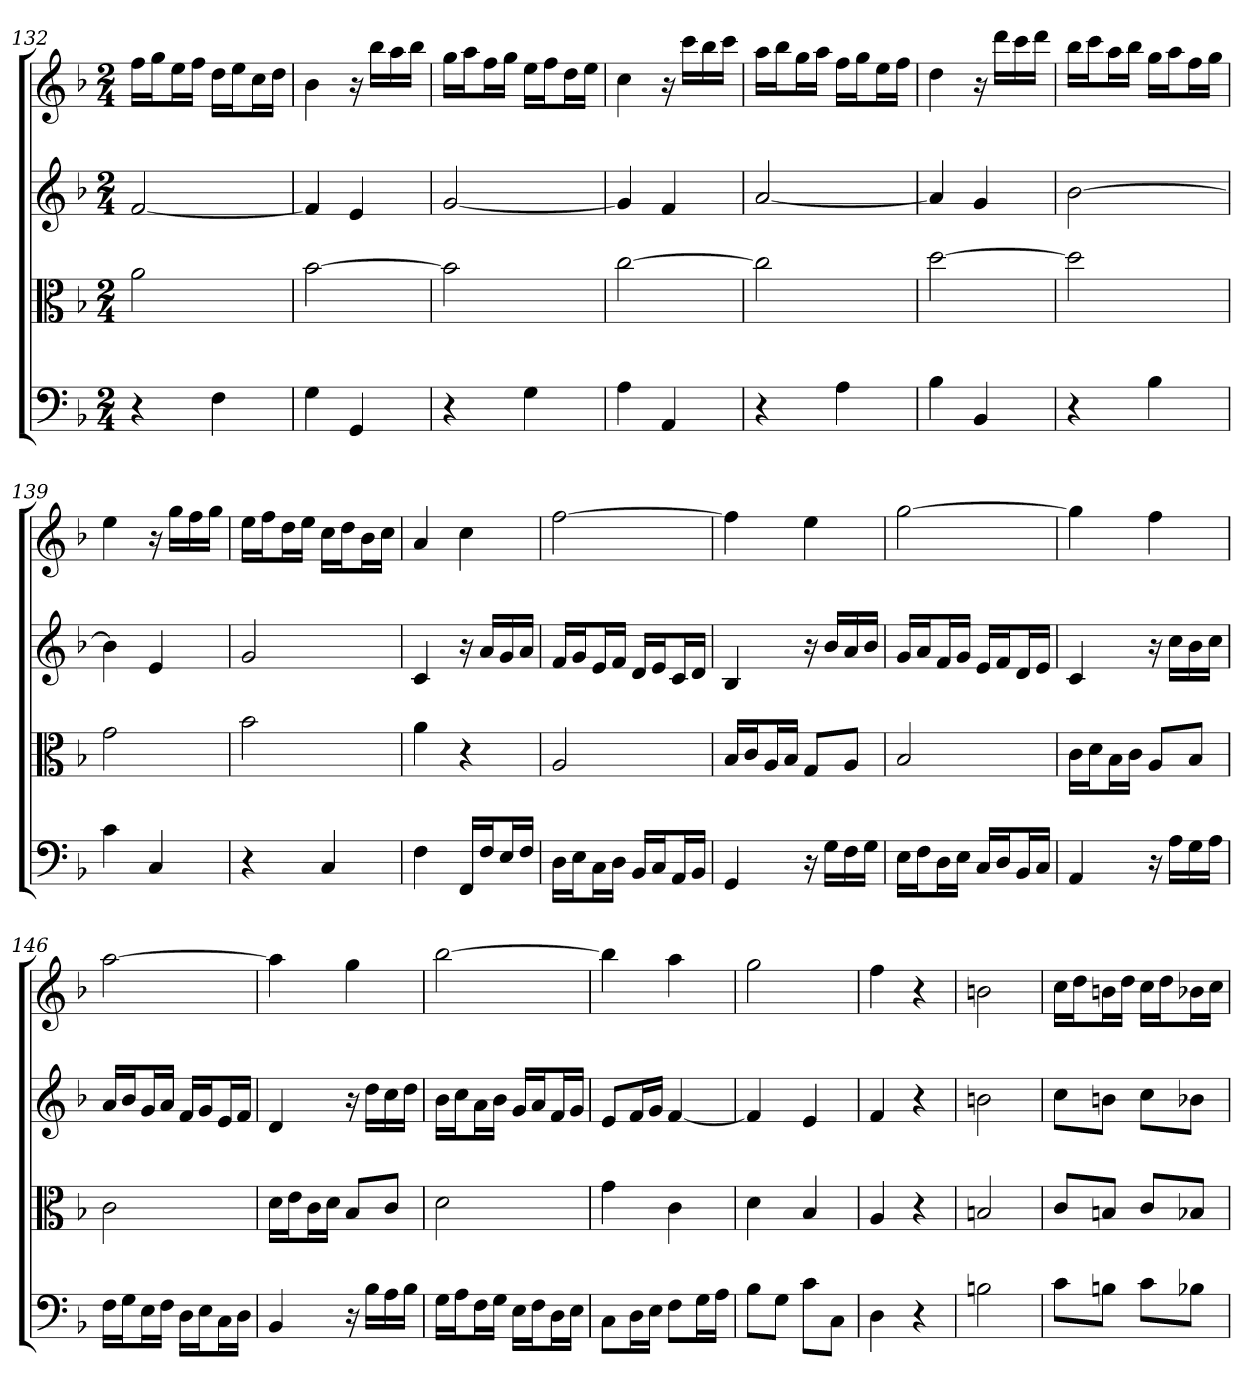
**kern	**kern	**kern	**kern
*part4	*part3	*part2	*part1
*staff4	*staff3	*staff2	*staff1
*clefF4	*clefC3	*	*
*k[b-]	*k[b-]	*k[b-]	*k[b-]
*F:	*F:	*F:	*F:
*M2/4	*M2/4	*M2/4	*M2/4
=132	=132	=132	=132
4r	2a	[2f	16ffLL
.	.	.	16ggJ
.	.	.	16eeL
.	.	.	16ffJJ
4F	.	.	16ddLL
.	.	.	16eeJ
.	.	.	16ccL
.	.	.	16ddJJ
=133	=133	=133	=133
4G	[2b-	4f]	4b-
4GG	.	4e	16r
.	.	.	16bb-LL
.	.	.	16aa
.	.	.	16bb-JJ
=134	=134	=134	=134
4r	2b-]	[2g	16ggLL
.	.	.	16aaJ
.	.	.	16ffL
.	.	.	16ggJJ
4G	.	.	16eeLL
.	.	.	16ffJ
.	.	.	16ddL
.	.	.	16eeJJ
=135	=135	=135	=135
4A	[2cc	4g]	4cc
4AA	.	4f	16r
.	.	.	16cccLL
.	.	.	16bb-
.	.	.	16cccJJ
=136	=136	=136	=136
4r	2cc]	[2a	16aaLL
.	.	.	16bb-J
.	.	.	16ggL
.	.	.	16aaJJ
4A	.	.	16ffLL
.	.	.	16ggJ
.	.	.	16eeL
.	.	.	16ffJJ
=137	=137	=137	=137
4B-	[2dd	4a]	4dd
4BB-	.	4g	16r
.	.	.	16dddLL
.	.	.	16ccc
.	.	.	16dddJJ
=138	=138	=138	=138
4r	2dd]	[2b-	16bb-LL
.	.	.	16cccJ
.	.	.	16aaL
.	.	.	16bb-JJ
4B-	.	.	16ggLL
.	.	.	16aaJ
.	.	.	16ffL
.	.	.	16ggJJ
=139	=139	=139	=139
4c	2g	4b-]	4ee
4C	.	4e	16r
.	.	.	16ggLL
.	.	.	16ff
.	.	.	16ggJJ
=140	=140	=140	=140
4r	2b-	2g	16eeLL
.	.	.	16ffJ
.	.	.	16ddL
.	.	.	16eeJJ
4C	.	.	16ccLL
.	.	.	16ddJ
.	.	.	16b-L
.	.	.	16ccJJ
=141	=141	=141	=141
4F	4a	4c	4a
16FF/LL	4r	16r	4cc
16F/J	.	16aLL	.
16E/L	.	16g	.
16F/JJ	.	16aJJ	.
=142	=142	=142	=142
16D\LL	2A	16fLL	[2ff
16E\J	.	16gJ	.
16C\L	.	16eL	.
16D\JJ	.	16fJJ	.
16BB-/LL	.	16dLL	.
16C/J	.	16eJ	.
16AA/L	.	16cL	.
16BB-/JJ	.	16dJJ	.
=143	=143	=143	=143
4GG	16B-/LL	4B-	4ff]
.	16c/J	.	.
.	16A/L	.	.
.	16B-/JJ	.	.
16r	8G/L	16r	4ee
16G\LL	.	16b-LL	.
16F\	8A/J	16a	.
16G\JJ	.	16b-JJ	.
=144	=144	=144	=144
16E\LL	2B-	16gLL	[2gg
16F\J	.	16aJ	.
16D\L	.	16fL	.
16E\JJ	.	16gJJ	.
16C/LL	.	16eLL	.
16D/J	.	16fJ	.
16BB-/L	.	16dL	.
16C/JJ	.	16eJJ	.
=145	=145	=145	=145
4AA	16c\LL	4c	4gg]
.	16d\J	.	.
.	16B-\L	.	.
.	16c\JJ	.	.
16r	8A/L	16r	4ff
16A\LL	.	16ccLL	.
16G\	8B-/J	16b-	.
16A\JJ	.	16ccJJ	.
=146	=146	=146	=146
16F\LL	2c	16aLL	[2aa
16G\J	.	16b-J	.
16E\L	.	16gL	.
16F\JJ	.	16aJJ	.
16D\LL	.	16fLL	.
16E\J	.	16gJ	.
16C\L	.	16eL	.
16D\JJ	.	16fJJ	.
=147	=147	=147	=147
4BB-	16d\LL	4d	4aa]
.	16e\J	.	.
.	16c\L	.	.
.	16d\JJ	.	.
16r	8B-/L	16r	4gg
16B-\LL	.	16ddLL	.
16A\	8c/J	16cc	.
16B-\JJ	.	16ddJJ	.
=148	=148	=148	=148
16G\LL	2d	16b-LL	[2bb-
16A\J	.	16ccJ	.
16F\L	.	16aL	.
16G\JJ	.	16b-JJ	.
16E\LL	.	16gLL	.
16F\J	.	16aJ	.
16D\L	.	16fL	.
16E\JJ	.	16gJJ	.
=149	=149	=149	=149
8C\L	4g	8eL	4bb-]
16D\L	.	16fL	.
16E\JJ	.	16gJJ	.
8F\L	4c	[4f	4aa
16G\L	.	.	.
16A\JJ	.	.	.
=150	=150	=150	=150
8B-\L	4d	4f]	2gg
8G\J	.	.	.
8c\L	4B-	4e	.
8C\J	.	.	.
=151	=151	=151	=151
4D	4A	4f	4ff
4r	4r	4r	4r
=152	=152	=152	=152
2Bn	2Bn	2bn	2bn
=153	=153	=153	=153
8c\L	8c/L	8ccL	16ccLL
.	.	.	16ddJ
8Bn\J	8Bn/J	8bnJ	16bnL
.	.	.	16ddJJ
8c\L	8c/L	8ccL	16ccLL
.	.	.	16ddJ
8B-X\J	8B-X/J	8b-XJ	16b-XL
.	.	.	16ccJJ
=	=	=	=
*-	*-	*-	*-
